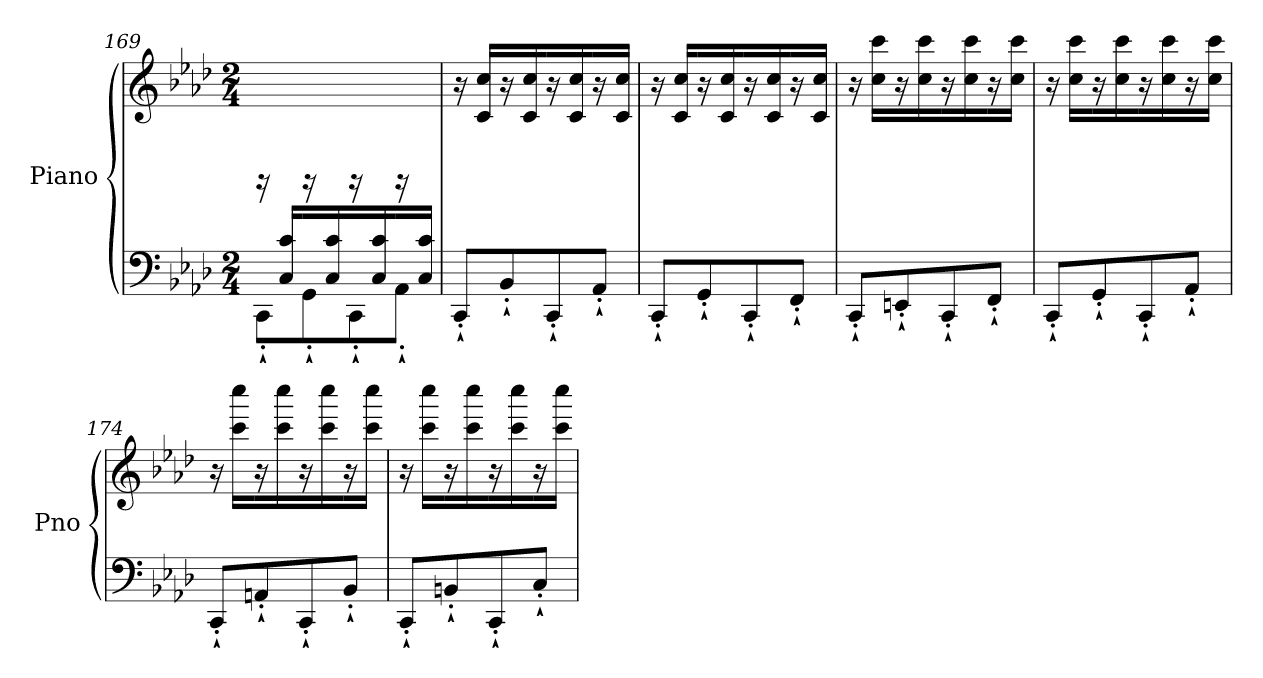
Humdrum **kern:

**kern	**kern
*part1	*part1
*staff2	*staff1
*I"Piano	*
*I'Pno	*
!!LO:PB:g=z
*clefF4	*clefG2
*k[b-e-a-d-]	*k[b-e-a-d-]
*A-:	*A-:
*M2/4	*M2/4
=169	=169
*^	*
16ryy	8CC`'\L	16rEE
16C/ 16c/LL	.	16ryy
16ryy	8GG`'\	16rEE
16C/ 16c/	.	16ryy
16ryy	8CC`'\	16rEE
16C/ 16c/	.	16ryy
16ryy	8AA-`'\J	16rEE
16C/ 16c/JJ	.	16ryy
*v	*v	*
!!LO:PB:g=z
=170	=170
*	*^
8CC`'/L	16r	16ryy
.	16ryy	16c/ 16cc/LL
8BB-`'/	16r	16ryy
.	16ryy	16c/ 16cc/
8CC`'/	16r	16ryy
.	16ryy	16c/ 16cc/
8AA-`'/J	16r	16ryy
.	16ryy	16c/ 16cc/JJ
=171	=171	=171
8CC`'/L	16r	16ryy
.	16ryy	16c/ 16cc/LL
8GG`'/	16r	16ryy
.	16ryy	16c/ 16cc/
8CC`'/	16r	16ryy
.	16ryy	16c/ 16cc/
8FF`'/J	16r	16ryy
.	16ryy	16c/ 16cc/JJ
=172	=172	=172
8CC`'/L	16r	16ryy
.	16ryy	16cc\ 16ccc\LL
8EEn`'/	16r	16ryy
.	16ryy	16cc\ 16ccc\
8CC`'/	16r	16ryy
.	16ryy	16cc\ 16ccc\
8FF`'/J	16r	16ryy
.	16ryy	16cc\ 16ccc\JJ
=173	=173	=173
8CC`'/L	16r	16ryy
.	16ryy	16cc\ 16ccc\LL
8GG`'/	16r	16ryy
.	16ryy	16cc\ 16ccc\
8CC`'/	16r	16ryy
.	16ryy	16cc\ 16ccc\
8AA-`'/J	16r	16ryy
.	16ryy	16cc\ 16ccc\JJ
=174	=174	=174
8CC`'/L	16r	16ryy
.	16ryy	16ccc\ 16cccc\LL
8AAn`'/	16r	16ryy
.	16ryy	16ccc\ 16cccc\
8CC`'/	16r	16ryy
.	16ryy	16ccc\ 16cccc\
8BB-`'/J	16r	16ryy
.	16ryy	16ccc\ 16cccc\JJ
!!LO:PB:g=z	!!
=175	=175	=175
8CC`'/L	16r	16ryy
.	16ryy	16ccc\ 16cccc\LL
8BBn`'/	16r	16ryy
.	16ryy	16ccc\ 16cccc\
8CC`'/	16r	16ryy
.	16ryy	16ccc\ 16cccc\
8C`'/J	16r	16ryy
.	16ryy	16ccc\ 16cccc\JJ
*	*v	*v
=	=
*-	*-
